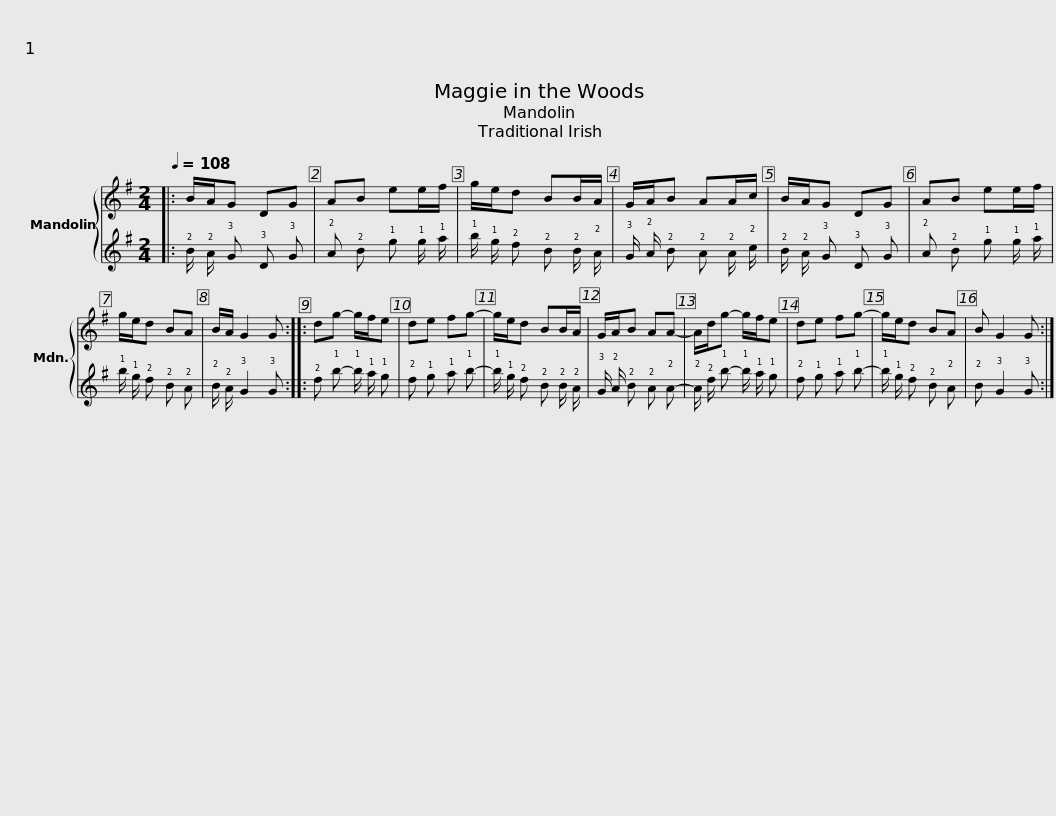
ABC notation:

X:1
%%score { 1 | 2 }
L:1/8
Q:1/4=108
M:2/4
I:linebreak $
K:G
V:1 treble
V:2 tab stafflines=4 strings="G3,D4,A4,E5 nostems "
V:1
|: B/A/G DG | AB ee/f/ | g/e/d BB/A/ | G/A/B AA/c/ |$ B/A/G DG | %5
 AB ee/f/ | g/e/d BA | B/A/ G2 G ::$ dg- g/f/e | de fg- | %10
 g/e/d BB/A/ | G/A/B AA- |$ A/d/g- g/f/e | de fg- | g/e/d BA | %15
 B G2 G :| %16
V:2
|: !2!B/ !2!A/ !3!G !3!D !3!G | !2!A !2!B !1!e !1!e/ !1!f/ | !1!g/ !1!e/ !2!d !2!B !2!B/ !2!A/ | !3!G/ !2!A/ !2!B !2!A !2!A/ !2!c/ |$ !2!B/ !2!A/ !3!G !3!D !3!G | %5
 !2!A !2!B !1!e !1!e/ !1!f/ | !1!g/ !1!e/ !2!d !2!B !2!A | !2!B/ !2!A/ !3!G2 !3!G ::$ !2!d !1!g- !1!g/ !1!f/ !1!e | !2!d !1!e !1!f !1!g- | %10
 !1!g/ !1!e/ !2!d !2!B !2!B/ !2!A/ | !3!G/ !2!A/ !2!B !2!A !2!A- |$ !2!A/ !2!d/ !1!g- !1!g/ !1!f/ !1!e | !2!d !1!e !1!f !1!g- | !1!g/ !1!e/ !2!d !2!B !2!A | %15
 !2!B !3!G2 !3!G :| %16
